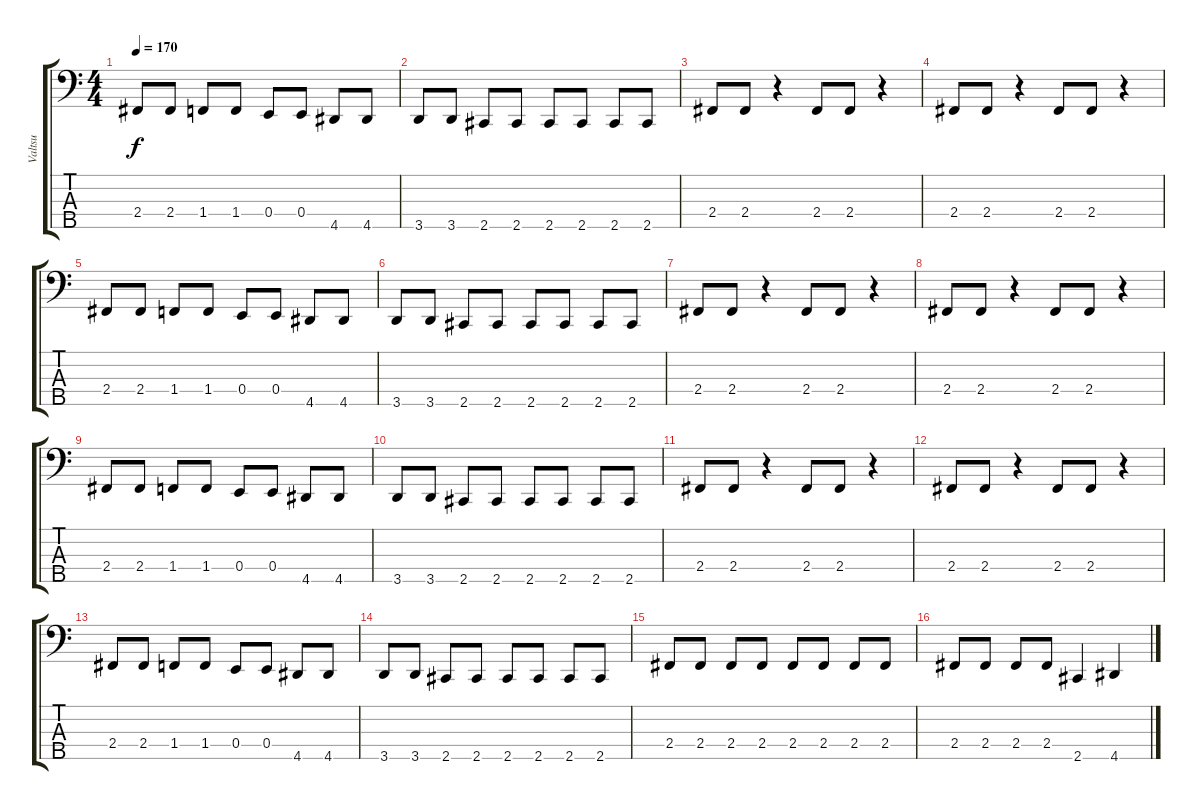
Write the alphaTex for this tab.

\track ("Valtsu" "Valtsu") {instrument electricbasspick}
\staff {score tabs}
\tuning (G2 D2 A1 E1 B0) {hide}
\ts (4 4)
\tempo 170
\clef f4
\ks c
2.4.8{dy f} 2.4.8 1.4.8 1.4.8 0.4.8 0.4.8 4.5.8 4.5.8 |
3.5.8 3.5.8 2.5.8 2.5.8 2.5.8 2.5.8 2.5.8 2.5.8 |
2.4.8 2.4.8 r.4 2.4.8 2.4.8 r.4 |
2.4.8 2.4.8 r.4 2.4.8 2.4.8 r.4 |
2.4.8 2.4.8 1.4.8 1.4.8 0.4.8 0.4.8 4.5.8 4.5.8 |
3.5.8 3.5.8 2.5.8 2.5.8 2.5.8 2.5.8 2.5.8 2.5.8 |
2.4.8 2.4.8 r.4 2.4.8 2.4.8 r.4 |
2.4.8 2.4.8 r.4 2.4.8 2.4.8 r.4 |
2.4.8 2.4.8 1.4.8 1.4.8 0.4.8 0.4.8 4.5.8 4.5.8 |
3.5.8 3.5.8 2.5.8 2.5.8 2.5.8 2.5.8 2.5.8 2.5.8 |
2.4.8 2.4.8 r.4 2.4.8 2.4.8 r.4 |
2.4.8 2.4.8 r.4 2.4.8 2.4.8 r.4 |
2.4.8 2.4.8 1.4.8 1.4.8 0.4.8 0.4.8 4.5.8 4.5.8 |
3.5.8 3.5.8 2.5.8 2.5.8 2.5.8 2.5.8 2.5.8 2.5.8 |
2.4.8 2.4.8 2.4.8 2.4.8 2.4.8 2.4.8 2.4.8 2.4.8 |
2.4.8 2.4.8 2.4.8 2.4.8 2.5.4 4.5.4
